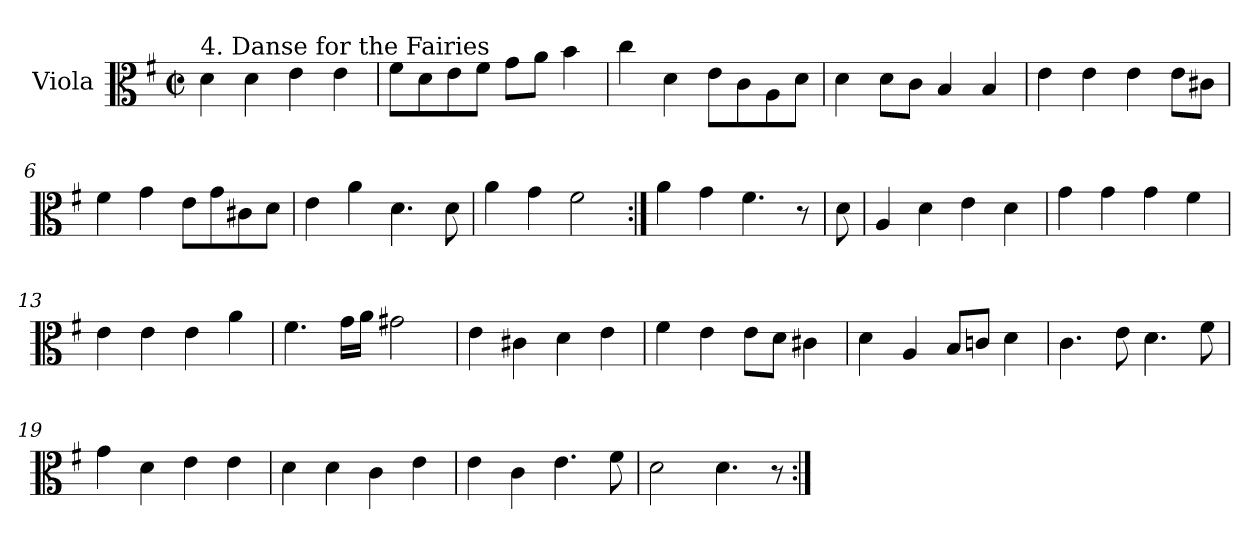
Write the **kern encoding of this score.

**kern
*part1
*staff1
*I"Viola
*I'Vla.
*clefC3
*k[f#]
*M2/2
*met(c|)
=1
!LO:TX:a:t=4. Danse for the Fairies
4d\
4d\
4e\
4e\
=2
8f#\L
8d\
8e\
8f#\J
8g\L
8a\J
4b\
=3
4cc\
4d\
8e\L
8c\
8A\
8d\J
=4
4d\
8d\L
8c\J
4B/
4B/
=5
4e\
4e\
4e\
8e\L
8c#X\J
=6
4f#\
4g\
8e\L
8g\
8c#X\
8d\J
=7
4e\
4a\
4.d\
8d\
!!LO:LB:g=z
=8
4a\
4g\
2f#\
=9:|!
4a\
4g\
4.f#\
8r
=10
8d\
=11
4A/
4d\
4e\
4d\
=12
4g\
4g\
4g\
4f#\
=13
4e\
4e\
4e\
4a\
=14
4.f#\
16g\LL
16a\JJ
2g#X\
=15
4e\
4c#X\
4d\
4e\
!!LO:LB:g=z
=16
4f#\
4e\
8e\L
8d\J
4c#X\
=17
4d\
4A/
8B/L
8cn/J
4d\
=18
4.c\
8e\
4.d\
8f#\
=19
4g\
4d\
4e\
4e\
=20
4d\
4d\
4c\
4e\
=21
4e\
4c\
4.e\
8f#\
=22
2d\
4.d\
8r
=:|!
*-
